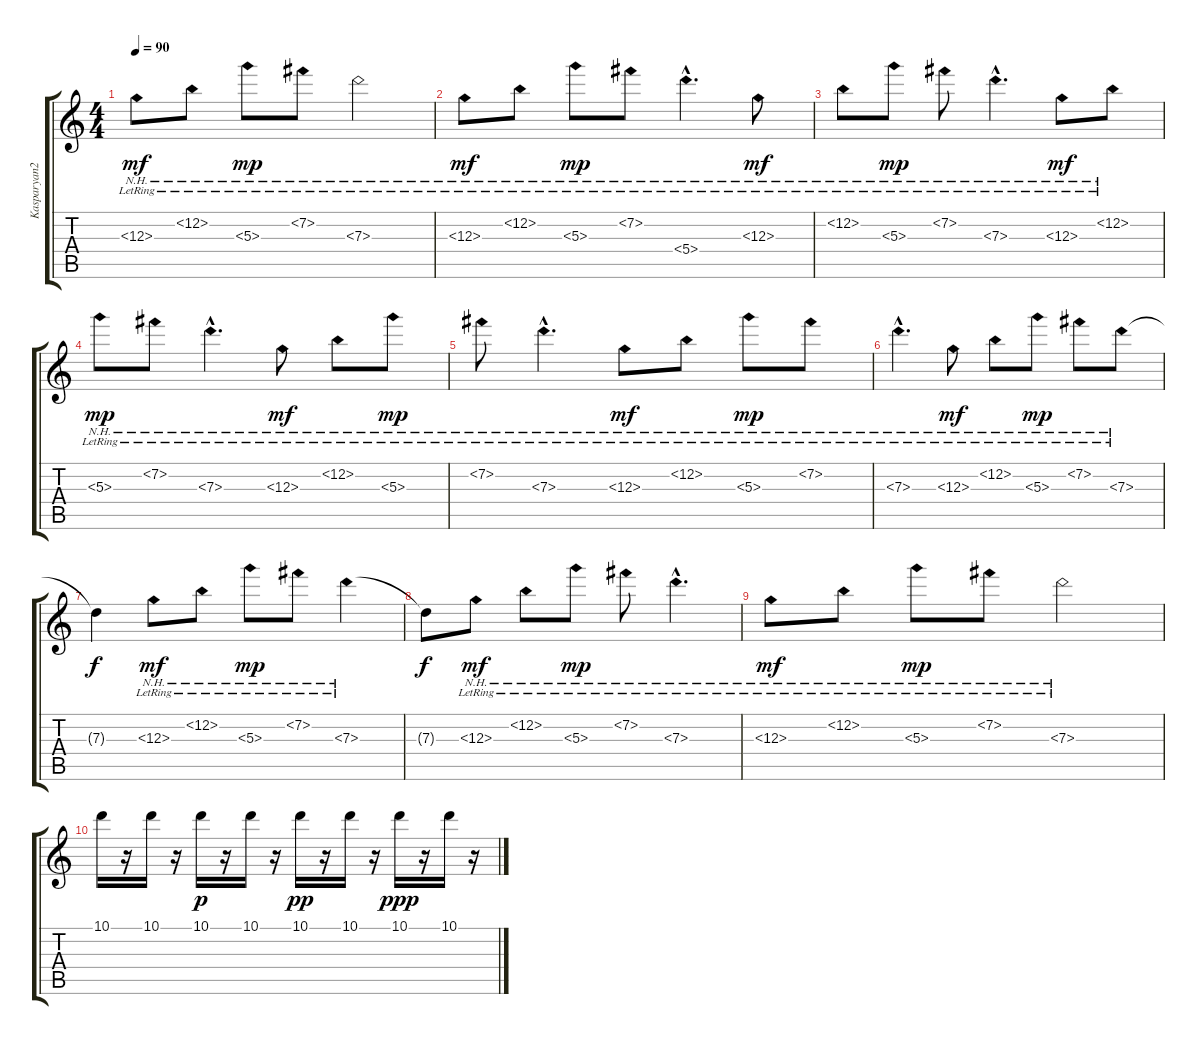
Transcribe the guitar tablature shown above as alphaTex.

\track ("Kasparyan2" "Kasparyan2") {instrument acousticguitarnylon}
\staff {score tabs}
\tuning (E4 B3 G3 D3 A2 E2) {hide}
\ts (4 4)
\tempo 90
\clef g2
\ks c
12.3{nh lr}.8{dy mf} 12.2{nh lr}.8 5.3{nh lr}.8{dy mp} 7.2{nh lr}.8 7.3{nh lr}.2 |
12.3{nh lr}.8{dy mf} 12.2{nh lr}.8 5.3{nh lr}.8{dy mp} 7.2{nh lr}.8 5.4{nh hac lr}.4{d} 12.3{nh lr}.8{dy mf} |
12.2{nh lr}.8 5.3{nh lr}.8{dy mp} 7.2{nh lr}.8 7.3{nh hac lr}.4{d} 12.3{nh lr}.8{dy mf} 12.2{nh lr}.8 |
5.3{nh lr}.8{dy mp} 7.2{nh lr}.8 7.3{nh hac lr}.4{d} 12.3{nh lr}.8{dy mf} 12.2{nh lr}.8 5.3{nh lr}.8{dy mp} |
7.2{nh lr}.8 7.3{nh hac lr}.4{d} 12.3{nh lr}.8{dy mf} 12.2{nh lr}.8 5.3{nh lr}.8{dy mp} 7.2{nh lr}.8 |
7.3{nh hac lr}.4{d} 12.3{nh lr}.8{dy mf} 12.2{nh lr}.8 5.3{nh lr}.8{dy mp} 7.2{nh lr}.8 7.3{nh lr}.8 |
7.3{t}.4{dy f} 12.3{nh lr}.8{dy mf} 12.2{nh lr}.8 5.3{nh lr}.8{dy mp} 7.2{nh lr}.8 7.3{nh lr}.4 |
7.3{t}.8{dy f} 12.3{nh lr}.8{dy mf} 12.2{nh lr}.8 5.3{nh lr}.8{dy mp} 7.2{nh lr}.8 7.3{nh hac lr}.4{d} |
12.3{nh lr}.8{dy mf} 12.2{nh lr}.8 5.3{nh lr}.8{dy mp} 7.2{nh lr}.8 7.3{nh lr}.2 |
10.1.16{instrument acousticguitarsteel} r.16 10.1.16 r.16 10.1.16{dy p} r.16 10.1.16 r.16 10.1.16{dy pp} r.16 10.1.16 r.16 10.1.16{dy ppp} r.16 10.1.16 r.16
